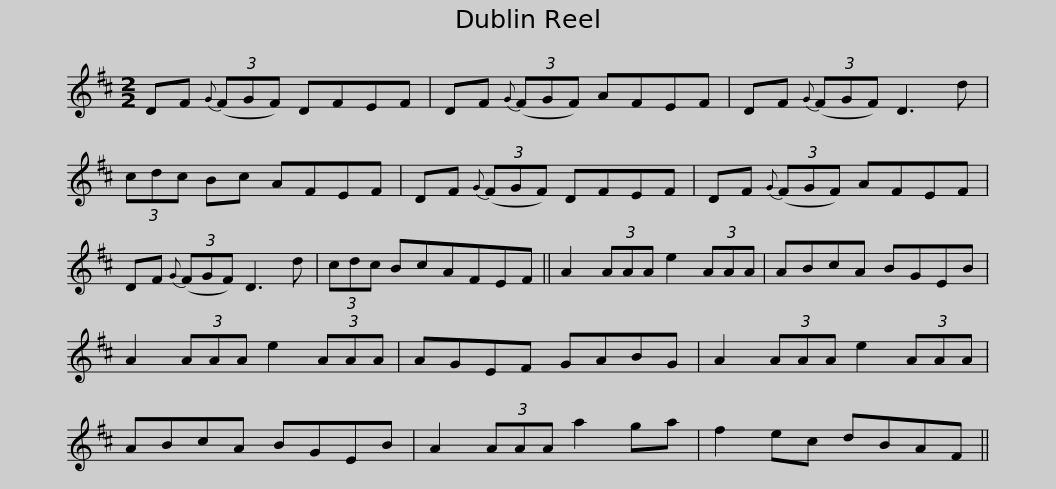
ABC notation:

X:1
L:1/8
M:2/2
I:linebreak $
K:D
V:1 treble
V:1
 DF{G} (3(FGF) DFEF | DF{G} (3(FGF) AFEF | DF{G} (3(FGF) D3 d | (3cdc Bc AFEF |$ DF{G} (3(FGF) DFEF | %5
 DF{G} (3(FGF) AFEF | DF{G} (3(FGF) D3 d | (3cdc BcAFEF ||$ A2 (3AAA e2 (3AAA | ABcA BGEB | %10
 A2 (3AAA e2 (3AAA | AGEF GABG |$ A2 (3AAA e2 (3AAA | ABcA BGEB | A2 (3AAA a2 ga | %15
 f2 ec dBAF || %16
